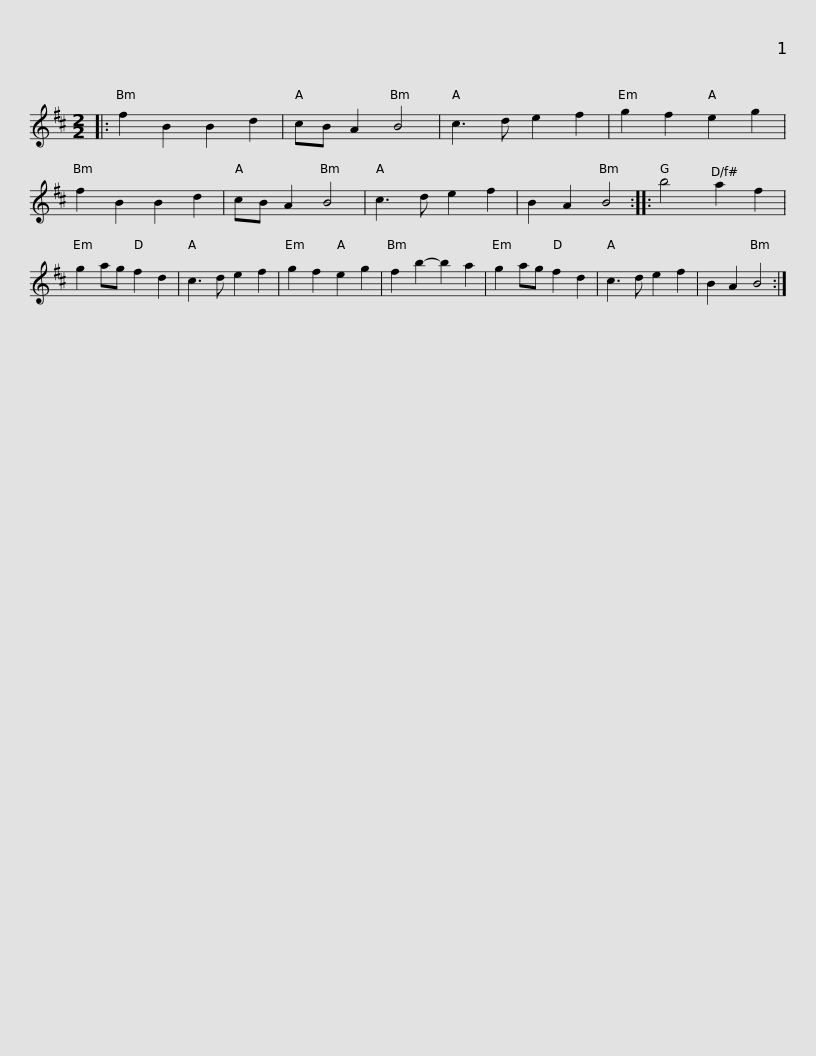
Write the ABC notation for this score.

X:1
L:1/8
M:2/2
I:linebreak $
K:Bmin
V:1 treble
V:1
|: f2 B2 B2 d2 | cB A2 B4 | c3 d e2 f2 | g2 f2 e2 g2 | f2 B2 B2 d2 | %5
 cB A2 B4 | c3 d e2 f2 | B2 A2 B4 :: b4 a2 f2 |$ g2 ag f2 d2 | %10
 c3 d e2 f2 | g2 f2 e2 g2 | f2 b2- b2 a2 | g2 ag f2 d2 | c3 d e2 f2 | %15
 B2 A2 B4 :| %16
